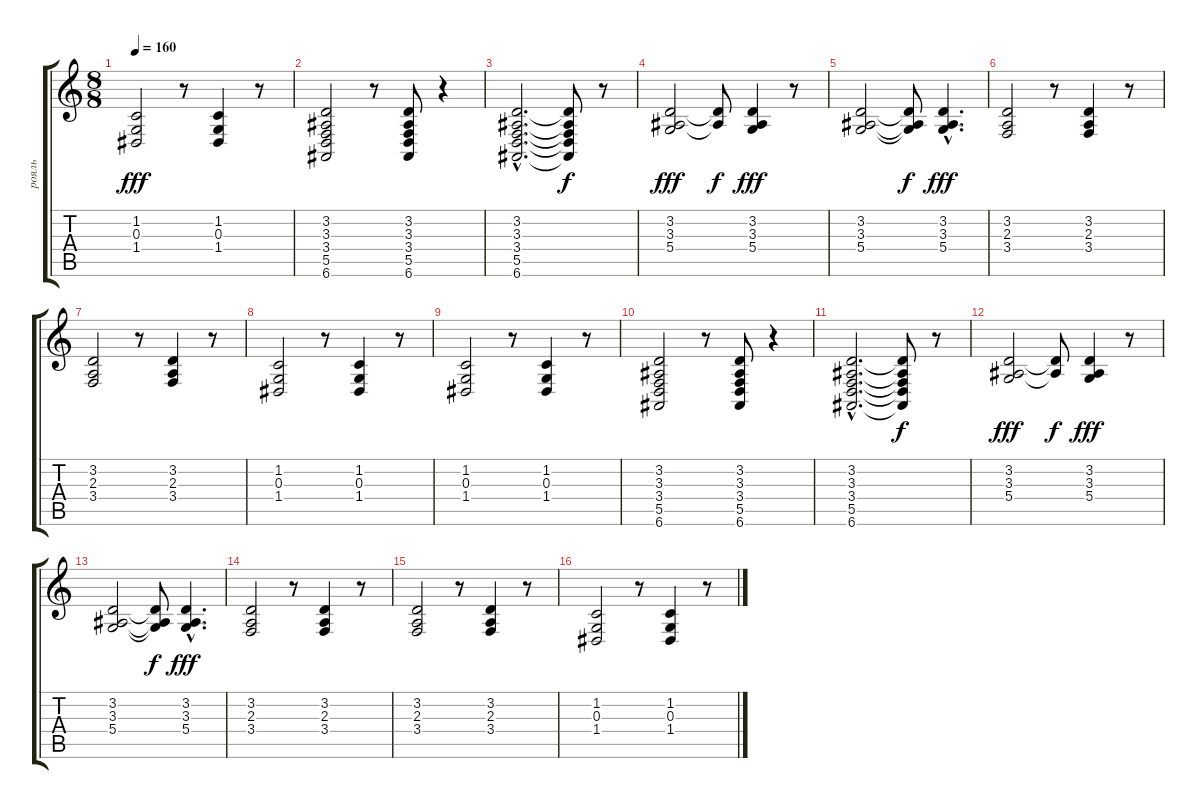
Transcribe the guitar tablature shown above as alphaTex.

\track ("рояль" "рояль") {instrument brightacousticpiano}
\staff {score tabs}
\tuning (E4 B3 G3 D3 A2 E2) {hide}
\ts (8 8)
\tempo 160
\clef g2
\ks c
(1.2 0.3 1.4).2{dy fff} r.8 (1.2 0.3 1.4).4 r.8 |
(3.2 3.3 3.4 5.5 6.6).2 r.8 (3.2 3.3 3.4 5.5 6.6).8 r.4 |
(3.2{hac} 3.3{hac} 3.4{hac} 5.5{hac} 6.6{hac}).2{d} (3.2{t} 3.3{t} 3.4{t} 5.5{t} 6.6{t}).8{dy f} r.8 |
(3.2 3.3 5.4).2{dy fff} (3.2{t} 3.3{t}).8{dy f} (3.2 3.3 5.4).4{dy fff} r.8 |
(3.2 3.3 5.4).2 (3.2{t} 3.3{t} 5.4{t}).8{dy f} (3.2{hac} 3.3 5.4).4{d dy fff} |
(3.2 2.3 3.4).2 r.8 (3.2 2.3 3.4).4 r.8 |
(3.2 2.3 3.4).2 r.8 (3.2 2.3 3.4).4 r.8 |
(1.2 0.3 1.4).2 r.8 (1.2 0.3 1.4).4 r.8 |
(1.2 0.3 1.4).2 r.8 (1.2 0.3 1.4).4 r.8 |
(3.2 3.3 3.4 5.5 6.6).2 r.8 (3.2 3.3 3.4 5.5 6.6).8 r.4 |
(3.2{hac} 3.3{hac} 3.4{hac} 5.5{hac} 6.6{hac}).2{d} (3.2{t} 3.3{t} 3.4{t} 5.5{t} 6.6{t}).8{dy f} r.8 |
(3.2 3.3 5.4).2{dy fff} (3.2{t} 3.3{t}).8{dy f} (3.2 3.3 5.4).4{dy fff} r.8 |
(3.2 3.3 5.4).2 (3.2{t} 3.3{t} 5.4{t}).8{dy f} (3.2{hac} 3.3 5.4).4{d dy fff} |
(3.2 2.3 3.4).2 r.8 (3.2 2.3 3.4).4 r.8 |
(3.2 2.3 3.4).2 r.8 (3.2 2.3 3.4).4 r.8 |
(1.2 0.3 1.4).2 r.8 (1.2 0.3 1.4).4{volume 11} r.8
